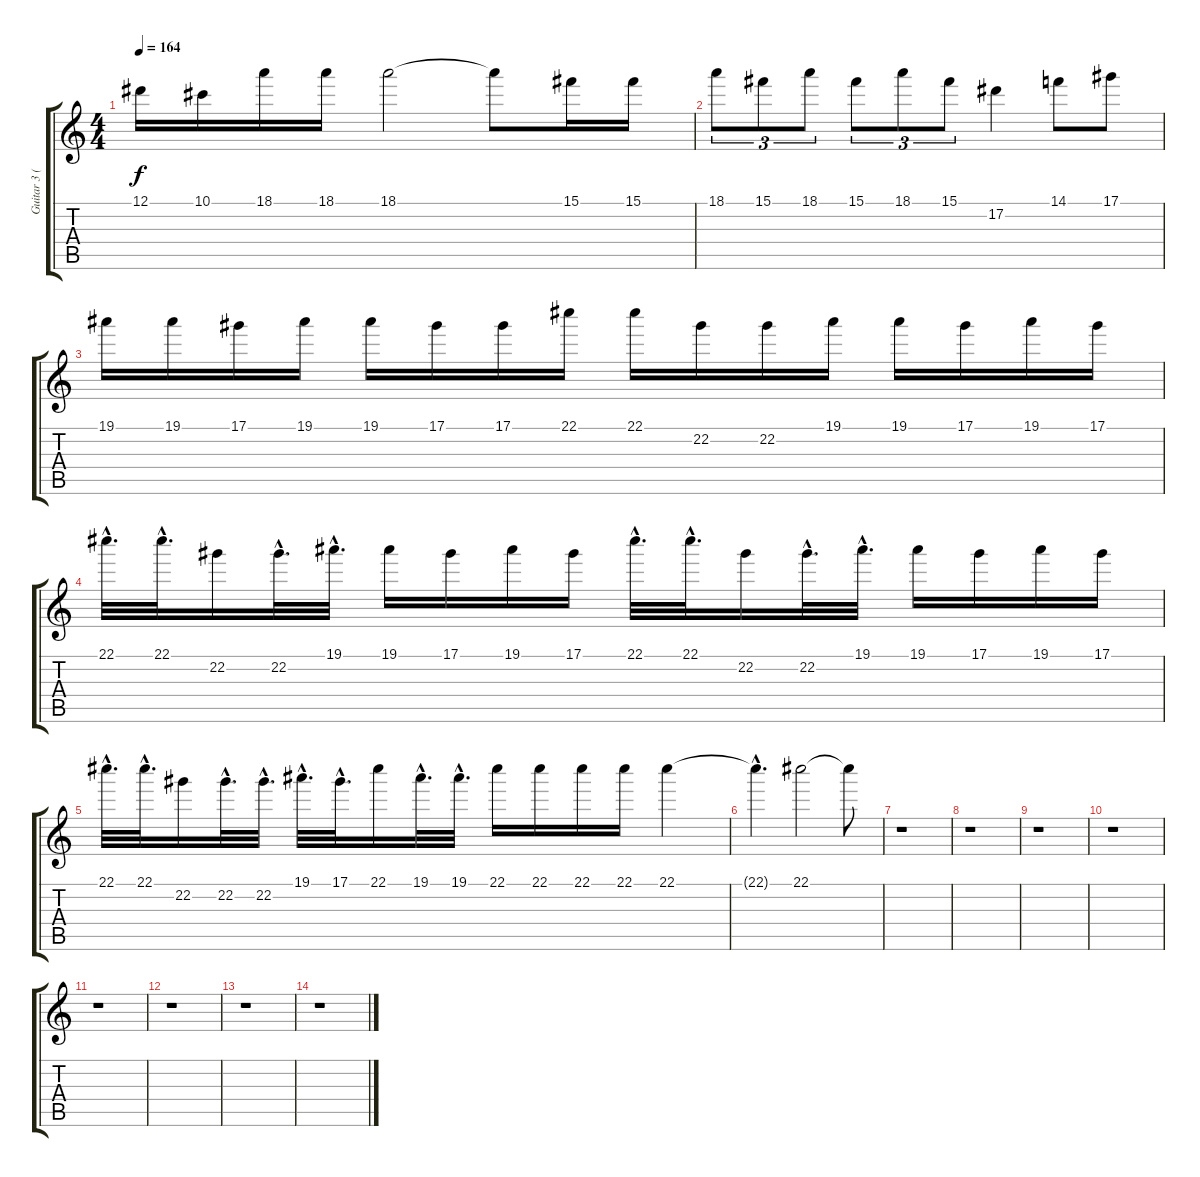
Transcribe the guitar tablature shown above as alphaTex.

\track ("Guitar 3 (Solo)" "Guitar 3 (") {instrument overdrivenguitar}
\staff {score tabs}
\tuning (Eb4 Bb3 Gb3 Db3 Ab2 Eb2) {hide}
\ts (4 4)
\tempo 164
\clef g2
\ks c
12.1.16{dy f} 10.1.16 18.1.16 18.1.16 18.1.2 18.1{t}.8 15.1.16 15.1.16 |
18.1.8{tu (3 2)} 15.1.8{tu (3 2)} 18.1.8{tu (3 2)} 15.1.8{tu (3 2)} 18.1.8{tu (3 2)} 15.1.8{tu (3 2)} 17.2.4 14.1.8 17.1.8 |
19.1.16 19.1.16 17.1.16 19.1.16 19.1.16 17.1.16 17.1.16 22.1.16 22.1.16 22.2.16 22.2.16 19.1.16 19.1.16 17.1.16 19.1.16 17.1.16 |
22.1{hac}.32{d} 22.1{hac}.32{d} 22.2.16 22.2{hac}.32{d} 19.1{hac}.32{d} 19.1.16 17.1.16 19.1.16 17.1.16 22.1{hac}.32{d} 22.1{hac}.32{d} 22.2.16 22.2{hac}.32{d} 19.1{hac}.32{d} 19.1.16 17.1.16 19.1.16 17.1.16 |
22.1{hac}.32{d} 22.1{hac}.32{d} 22.2.16 22.2{hac}.32{d} 22.2{hac}.32{d} 19.1{hac}.32{d} 17.1{hac}.32{d} 22.1.16 19.1{hac}.32{d} 19.1{hac}.32{d} 22.1.16 22.1.16 22.1.16 22.1.16 22.1.4 |
22.1{hac t}.4{d} 22.1.2 22.1{t}.8 |
r.1 |
r.1 |
r.1 |
r.1 |
r.1 |
r.1 |
r.1 |
r.1
